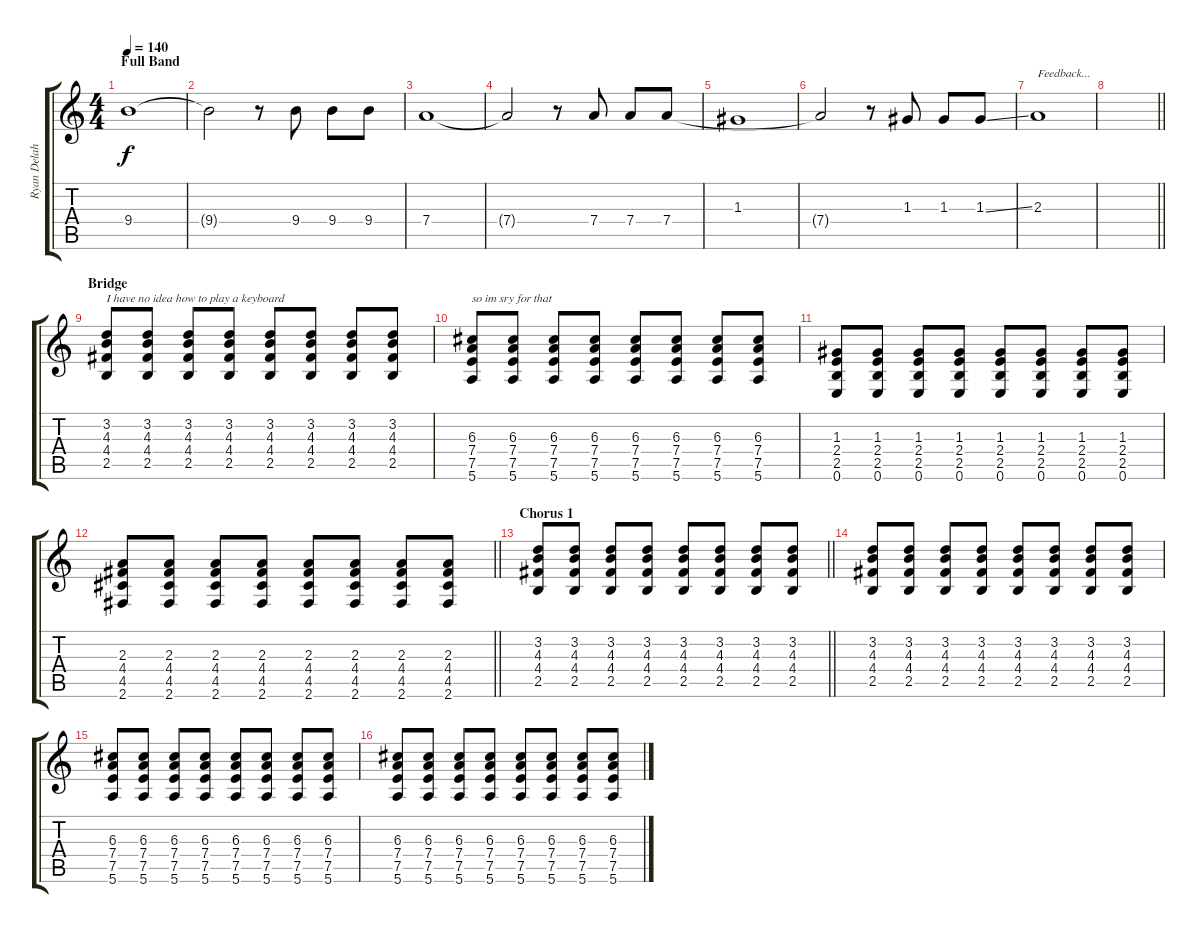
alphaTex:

\track ("Ryan Delahoussaye" "Ryan Delah") {instrument electricguitarjazz}
\staff {score tabs}
\tuning (E4 B3 G3 D3 A2 E2) {hide}
\ts (4 4)
\section ("" "Full Band")
\tempo 140
\clef g2
\ks c
9.4.1{dy f} |
9.4{t}.2 r.8 9.4.8 9.4.8 9.4.8 |
7.4.1 |
7.4{t}.2 r.8 7.4.8 7.4.8 7.4.8 |
1.3.1 |
7.4{t}.2 r.8 1.3.8 1.3.8 1.3{ss}.8 |
2.3.1{txt "Feedback..."} |
\barLineRight lightlight
|
\section ("" "Bridge")
(3.2 4.3 4.4 2.5).8{txt "I have no idea how to play a keyboard" volume 10 instrument pad3polysynth} (3.2 4.3 4.4 2.5).8 (3.2 4.3 4.4 2.5).8 (3.2 4.3 4.4 2.5).8 (3.2 4.3 4.4 2.5).8 (3.2 4.3 4.4 2.5).8 (3.2 4.3 4.4 2.5).8 (3.2 4.3 4.4 2.5).8 |
(6.3 7.4 7.5 5.6).8{txt "so im sry for that"} (6.3 7.4 7.5 5.6).8 (6.3 7.4 7.5 5.6).8 (6.3 7.4 7.5 5.6).8 (6.3 7.4 7.5 5.6).8 (6.3 7.4 7.5 5.6).8 (6.3 7.4 7.5 5.6).8 (6.3 7.4 7.5 5.6).8 |
(1.3 2.4 2.5 0.6).8 (1.3 2.4 2.5 0.6).8 (1.3 2.4 2.5 0.6).8 (1.3 2.4 2.5 0.6).8 (1.3 2.4 2.5 0.6).8 (1.3 2.4 2.5 0.6).8 (1.3 2.4 2.5 0.6).8 (1.3 2.4 2.5 0.6).8 |
\barLineRight lightlight
(2.3 4.4 4.5 2.6).8 (2.3 4.4 4.5 2.6).8 (2.3 4.4 4.5 2.6).8 (2.3 4.4 4.5 2.6).8 (2.3 4.4 4.5 2.6).8 (2.3 4.4 4.5 2.6).8 (2.3 4.4 4.5 2.6).8 (2.3 4.4 4.5 2.6).8 |
\section ("" "Chorus 1")
\barLineRight lightlight
(3.2 4.3 4.4 2.5).8 (3.2 4.3 4.4 2.5).8 (3.2 4.3 4.4 2.5).8 (3.2 4.3 4.4 2.5).8 (3.2 4.3 4.4 2.5).8 (3.2 4.3 4.4 2.5).8 (3.2 4.3 4.4 2.5).8 (3.2 4.3 4.4 2.5).8 |
(3.2 4.3 4.4 2.5).8 (3.2 4.3 4.4 2.5).8 (3.2 4.3 4.4 2.5).8 (3.2 4.3 4.4 2.5).8 (3.2 4.3 4.4 2.5).8 (3.2 4.3 4.4 2.5).8 (3.2 4.3 4.4 2.5).8 (3.2 4.3 4.4 2.5).8 |
(6.3 7.4 7.5 5.6).8 (6.3 7.4 7.5 5.6).8 (6.3 7.4 7.5 5.6).8 (6.3 7.4 7.5 5.6).8 (6.3 7.4 7.5 5.6).8 (6.3 7.4 7.5 5.6).8 (6.3 7.4 7.5 5.6).8 (6.3 7.4 7.5 5.6).8 |
(6.3 7.4 7.5 5.6).8 (6.3 7.4 7.5 5.6).8 (6.3 7.4 7.5 5.6).8 (6.3 7.4 7.5 5.6).8 (6.3 7.4 7.5 5.6).8 (6.3 7.4 7.5 5.6).8 (6.3 7.4 7.5 5.6).8 (6.3 7.4 7.5 5.6).8
